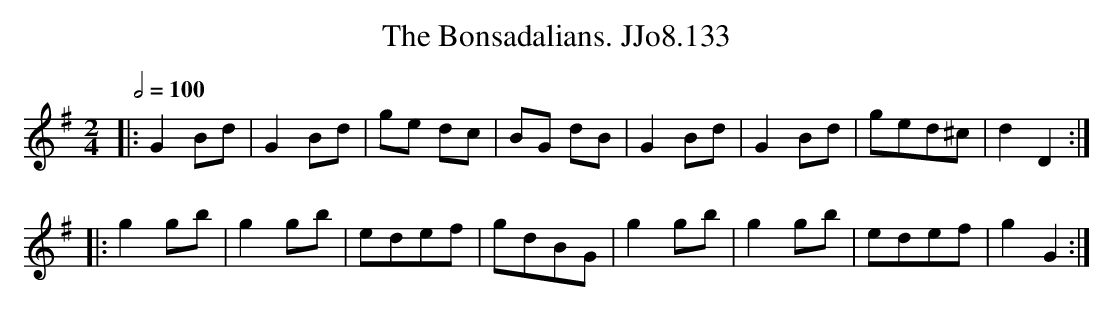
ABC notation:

X:1
T:Bonsadalians. JJo8.133, The
M:2/4
L:1/8
Q:1/2=100
K:G
|:G2Bd|G2Bd|ge dc|BG dB|G2Bd|G2Bd|ged^c|d2D2:|
|:g2gb|g2gb|edef|gdBG|g2gb|g2gb|edef|g2G2:|
